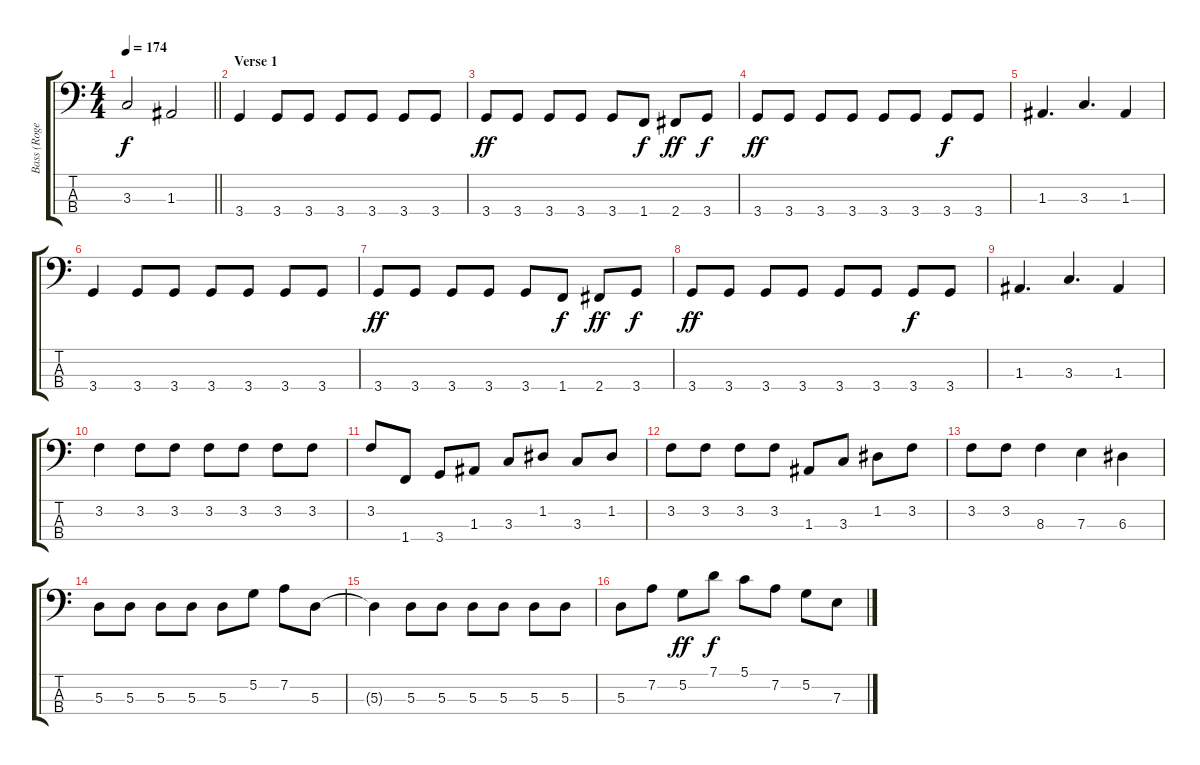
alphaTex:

\track ("Bass (Roger Glover)" "Bass (Roge") {instrument electricbassfinger}
\staff {score tabs}
\tuning (G2 D2 A1 E1) {hide}
\ts (4 4)
\tempo 174
\clef f4
\barLineRight lightlight
\ks c
3.3.2{dy f} 1.3.2 |
\section ("" "Verse 1")
3.4.4 3.4.8 3.4.8 3.4.8 3.4.8 3.4.8 3.4.8 |
3.4.8{dy ff} 3.4.8 3.4.8 3.4.8 3.4.8 1.4.8{dy f} 2.4.8{dy ff} 3.4.8{dy f} |
3.4.8{dy ff} 3.4.8 3.4.8 3.4.8 3.4.8 3.4.8 3.4.8{dy f} 3.4.8 |
1.3.4{d} 3.3.4{d} 1.3.4 |
3.4.4 3.4.8 3.4.8 3.4.8 3.4.8 3.4.8 3.4.8 |
3.4.8{dy ff} 3.4.8 3.4.8 3.4.8 3.4.8 1.4.8{dy f} 2.4.8{dy ff} 3.4.8{dy f} |
3.4.8{dy ff} 3.4.8 3.4.8 3.4.8 3.4.8 3.4.8 3.4.8{dy f} 3.4.8 |
1.3.4{d} 3.3.4{d} 1.3.4 |
3.2.4 3.2.8 3.2.8 3.2.8 3.2.8 3.2.8 3.2.8 |
3.2.8 1.4.8 3.4.8 1.3.8 3.3.8 1.2.8 3.3.8 1.2.8 |
3.2.8 3.2.8 3.2.8 3.2.8 1.3.8 3.3.8 1.2.8 3.2.8 |
3.2.8 3.2.8 8.3.4 7.3.4 6.3.4 |
5.3.8 5.3.8 5.3.8 5.3.8 5.3.8 5.2.8 7.2.8 5.3.8 |
5.3{t}.4 5.3.8 5.3.8 5.3.8 5.3.8 5.3.8 5.3.8 |
5.3.8 7.2.8 5.2.8{dy ff} 7.1.8{dy f} 5.1.8 7.2.8 5.2.8 7.3.8
